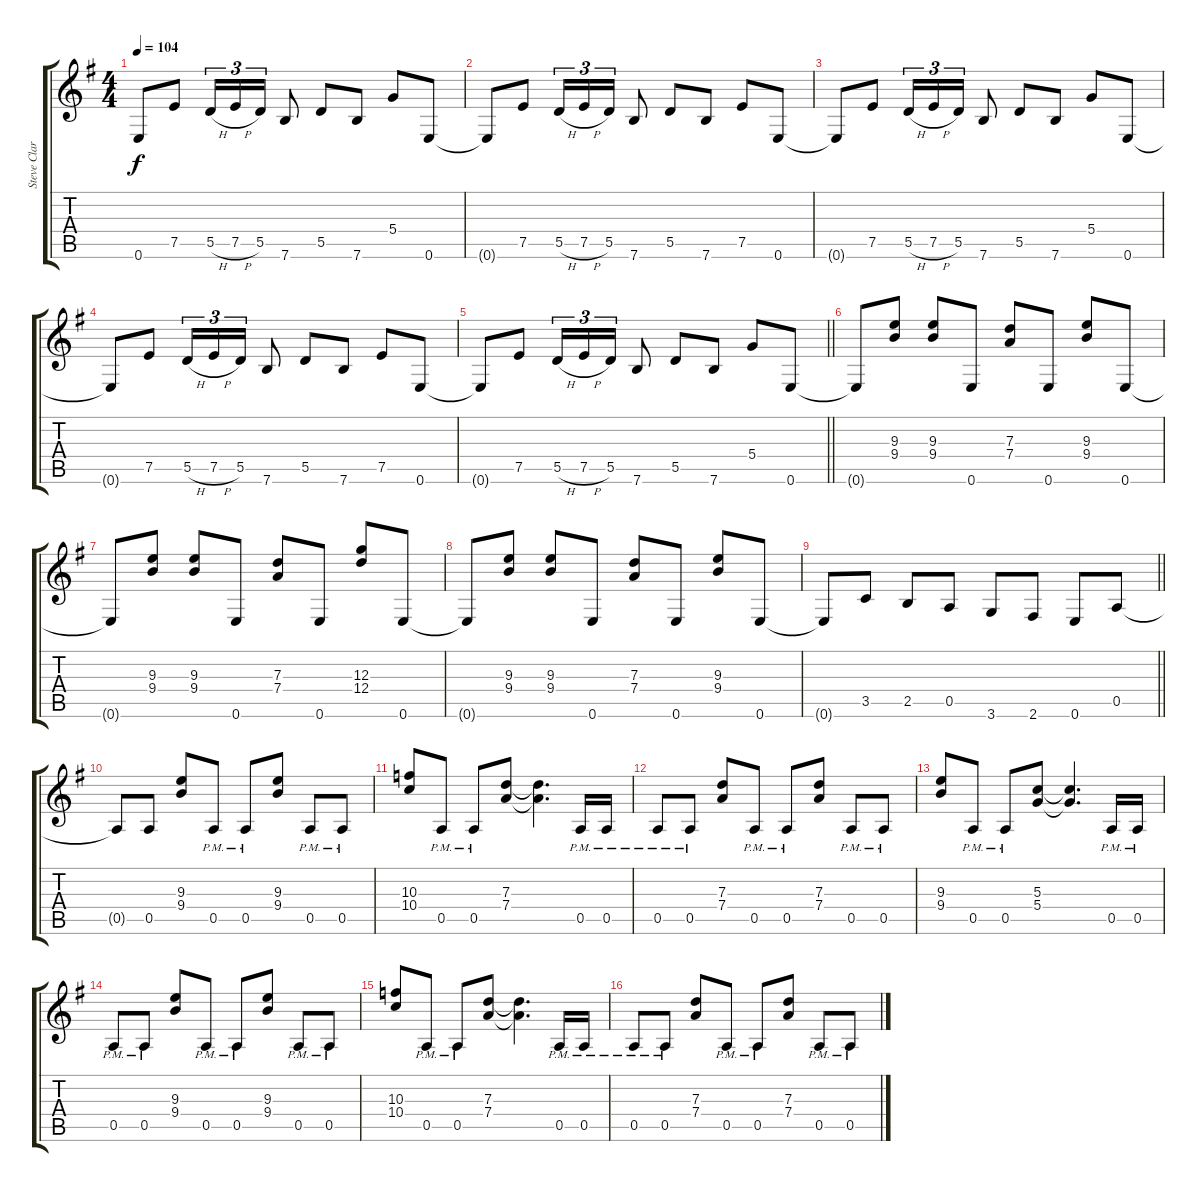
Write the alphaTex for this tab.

\track ("Steve Clark" "Steve Clar") {instrument electricguitarclean}
\staff {score tabs}
\tuning (E4 B3 G3 D3 A2 E2) {hide}
\ts (4 4)
\tempo 104
\clef g2
\ks eminor
0.6{t}.8{dy f} 7.5.8 5.5{h}.16{tu (3 2)} 7.5{h}.16{tu (3 2)} 5.5.16{tu (3 2)} 7.6.8 5.5.8 7.6.8 5.4.8 0.6.8 |
0.6{t}.8 7.5.8 5.5{h}.16{tu (3 2)} 7.5{h}.16{tu (3 2)} 5.5.16{tu (3 2)} 7.6.8 5.5.8 7.6.8 7.5.8 0.6.8 |
0.6{t}.8 7.5.8 5.5{h}.16{tu (3 2)} 7.5{h}.16{tu (3 2)} 5.5.16{tu (3 2)} 7.6.8 5.5.8 7.6.8 5.4.8 0.6.8 |
0.6{t}.8 7.5.8 5.5{h}.16{tu (3 2)} 7.5{h}.16{tu (3 2)} 5.5.16{tu (3 2)} 7.6.8 5.5.8 7.6.8 7.5.8 0.6.8 |
\barLineRight lightlight
0.6{t}.8 7.5.8 5.5{h}.16{tu (3 2)} 7.5{h}.16{tu (3 2)} 5.5.16{tu (3 2)} 7.6.8 5.5.8 7.6.8 5.4.8 0.6.8 |
0.6{t}.8 (9.3 9.4).8 (9.3 9.4).8 0.6.8 (7.3 7.4).8 0.6.8 (9.3 9.4).8 0.6.8 |
0.6{t}.8 (9.3 9.4).8 (9.3 9.4).8 0.6.8 (7.3 7.4).8 0.6.8 (12.3 12.4).8 0.6.8 |
0.6{t}.8 (9.3 9.4).8 (9.3 9.4).8 0.6.8 (7.3 7.4).8 0.6.8 (9.3 9.4).8 0.6.8 |
\barLineRight lightlight
0.6{t}.8 3.5.8 2.5.8 0.5.8 3.6.8 2.6.8 0.6.8 0.5.8 |
0.5{t}.8 0.5.8 (9.3 9.4).8 0.5{pm}.8 0.5{pm}.8 (9.3 9.4).8 0.5{pm}.8 0.5{pm}.8 |
(10.3 10.4).8 0.5{pm}.8 0.5{pm}.8 (7.3 7.4).8 (7.3{t} 7.4{t}).4{d} 0.5{pm}.16 0.5{pm}.16 |
0.5{pm}.8 0.5{pm}.8 (7.3 7.4).8 0.5{pm}.8 0.5{pm}.8 (7.3 7.4).8 0.5{pm}.8 0.5{pm}.8 |
(9.3 9.4).8 0.5{pm}.8 0.5{pm}.8 (5.3 5.4).8 (5.3{t} 5.4{t}).4{d} 0.5{pm}.16 0.5{pm}.16 |
0.5{pm}.8 0.5{pm}.8 (9.3 9.4).8 0.5{pm}.8 0.5{pm}.8 (9.3 9.4).8 0.5{pm}.8 0.5{pm}.8 |
(10.3 10.4).8 0.5{pm}.8 0.5{pm}.8 (7.3 7.4).8 (7.3{t} 7.4{t}).4{d} 0.5{pm}.16 0.5{pm}.16 |
0.5{pm}.8 0.5{pm}.8 (7.3 7.4).8 0.5{pm}.8 0.5{pm}.8 (7.3 7.4).8 0.5{pm}.8 0.5{pm}.8
